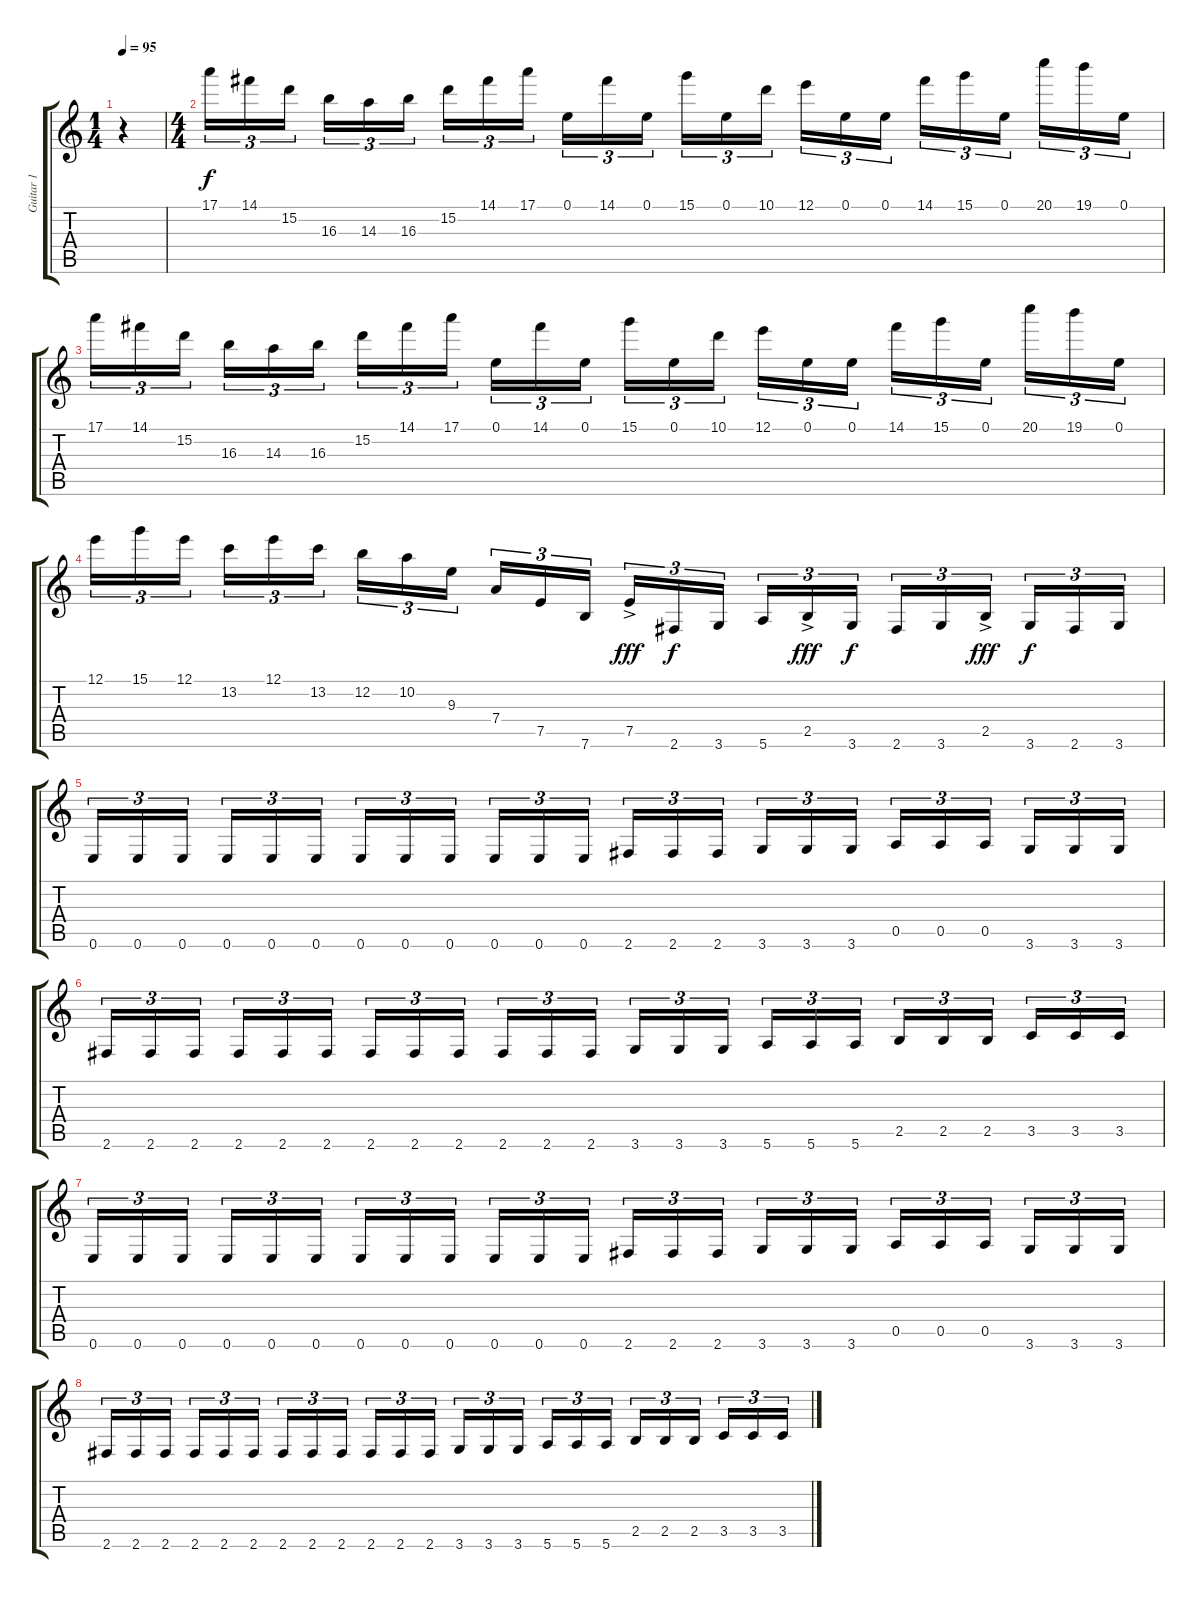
\track ("Guitar 1" "Guitar 1") {instrument distortionguitar}
\staff {score tabs}
\tuning (E4 B3 G3 D3 A2 E2) {hide}
\ts (1 4)
\tempo 95
\clef g2
\ks c
r.4{dy f instrument distortionguitar} |
\ts (4 4)
17.1.16{tu (3 2)} 14.1.16{tu (3 2)} 15.2.16{tu (3 2)} 16.3.16{tu (3 2)} 14.3.16{tu (3 2)} 16.3.16{tu (3 2)} 15.2.16{tu (3 2)} 14.1.16{tu (3 2)} 17.1.16{tu (3 2)} 0.1.16{tu (3 2)} 14.1.16{tu (3 2)} 0.1.16{tu (3 2)} 15.1.16{tu (3 2)} 0.1.16{tu (3 2)} 10.1.16{tu (3 2)} 12.1.16{tu (3 2)} 0.1.16{tu (3 2)} 0.1.16{tu (3 2)} 14.1.16{tu (3 2)} 15.1.16{tu (3 2)} 0.1.16{tu (3 2)} 20.1.16{tu (3 2)} 19.1.16{tu (3 2)} 0.1.16{tu (3 2)} |
17.1.16{tu (3 2)} 14.1.16{tu (3 2)} 15.2.16{tu (3 2)} 16.3.16{tu (3 2)} 14.3.16{tu (3 2)} 16.3.16{tu (3 2)} 15.2.16{tu (3 2)} 14.1.16{tu (3 2)} 17.1.16{tu (3 2)} 0.1.16{tu (3 2)} 14.1.16{tu (3 2)} 0.1.16{tu (3 2)} 15.1.16{tu (3 2)} 0.1.16{tu (3 2)} 10.1.16{tu (3 2)} 12.1.16{tu (3 2)} 0.1.16{tu (3 2)} 0.1.16{tu (3 2)} 14.1.16{tu (3 2)} 15.1.16{tu (3 2)} 0.1.16{tu (3 2)} 20.1.16{tu (3 2)} 19.1.16{tu (3 2)} 0.1.16{tu (3 2)} |
12.1.16{tu (3 2)} 15.1.16{tu (3 2)} 12.1.16{tu (3 2)} 13.2.16{tu (3 2)} 12.1.16{tu (3 2)} 13.2.16{tu (3 2)} 12.2.16{tu (3 2)} 10.2.16{tu (3 2)} 9.3.16{tu (3 2)} 7.4.16{tu (3 2)} 7.5.16{tu (3 2)} 7.6.16{tu (3 2)} 7.5{ac}.16{tu (3 2) dy fff} 2.6.16{tu (3 2) dy f} 3.6.16{tu (3 2)} 5.6.16{tu (3 2)} 2.5{ac}.16{tu (3 2) dy fff} 3.6.16{tu (3 2) dy f} 2.6.16{tu (3 2)} 3.6.16{tu (3 2)} 2.5{ac}.16{tu (3 2) dy fff} 3.6.16{tu (3 2) dy f} 2.6.16{tu (3 2)} 3.6.16{tu (3 2)} |
0.6.16{tu (3 2)} 0.6.16{tu (3 2)} 0.6.16{tu (3 2)} 0.6.16{tu (3 2)} 0.6.16{tu (3 2)} 0.6.16{tu (3 2)} 0.6.16{tu (3 2)} 0.6.16{tu (3 2)} 0.6.16{tu (3 2)} 0.6.16{tu (3 2)} 0.6.16{tu (3 2)} 0.6.16{tu (3 2)} 2.6.16{tu (3 2)} 2.6.16{tu (3 2)} 2.6.16{tu (3 2)} 3.6.16{tu (3 2)} 3.6.16{tu (3 2)} 3.6.16{tu (3 2)} 0.5.16{tu (3 2)} 0.5.16{tu (3 2)} 0.5.16{tu (3 2)} 3.6.16{tu (3 2)} 3.6.16{tu (3 2)} 3.6.16{tu (3 2)} |
2.6.16{tu (3 2)} 2.6.16{tu (3 2)} 2.6.16{tu (3 2)} 2.6.16{tu (3 2)} 2.6.16{tu (3 2)} 2.6.16{tu (3 2)} 2.6.16{tu (3 2)} 2.6.16{tu (3 2)} 2.6.16{tu (3 2)} 2.6.16{tu (3 2)} 2.6.16{tu (3 2)} 2.6.16{tu (3 2)} 3.6.16{tu (3 2)} 3.6.16{tu (3 2)} 3.6.16{tu (3 2)} 5.6.16{tu (3 2)} 5.6.16{tu (3 2)} 5.6.16{tu (3 2)} 2.5.16{tu (3 2)} 2.5.16{tu (3 2)} 2.5.16{tu (3 2)} 3.5.16{tu (3 2)} 3.5.16{tu (3 2)} 3.5.16{tu (3 2)} |
0.6.16{tu (3 2)} 0.6.16{tu (3 2)} 0.6.16{tu (3 2)} 0.6.16{tu (3 2)} 0.6.16{tu (3 2)} 0.6.16{tu (3 2)} 0.6.16{tu (3 2)} 0.6.16{tu (3 2)} 0.6.16{tu (3 2)} 0.6.16{tu (3 2)} 0.6.16{tu (3 2)} 0.6.16{tu (3 2)} 2.6.16{tu (3 2)} 2.6.16{tu (3 2)} 2.6.16{tu (3 2)} 3.6.16{tu (3 2)} 3.6.16{tu (3 2)} 3.6.16{tu (3 2)} 0.5.16{tu (3 2)} 0.5.16{tu (3 2)} 0.5.16{tu (3 2)} 3.6.16{tu (3 2)} 3.6.16{tu (3 2)} 3.6.16{tu (3 2)} |
2.6.16{tu (3 2)} 2.6.16{tu (3 2)} 2.6.16{tu (3 2)} 2.6.16{tu (3 2)} 2.6.16{tu (3 2)} 2.6.16{tu (3 2)} 2.6.16{tu (3 2)} 2.6.16{tu (3 2)} 2.6.16{tu (3 2)} 2.6.16{tu (3 2)} 2.6.16{tu (3 2)} 2.6.16{tu (3 2)} 3.6.16{tu (3 2)} 3.6.16{tu (3 2)} 3.6.16{tu (3 2)} 5.6.16{tu (3 2)} 5.6.16{tu (3 2)} 5.6.16{tu (3 2)} 2.5.16{tu (3 2)} 2.5.16{tu (3 2)} 2.5.16{tu (3 2)} 3.5.16{tu (3 2)} 3.5.16{tu (3 2)} 3.5.16{tu (3 2)}
